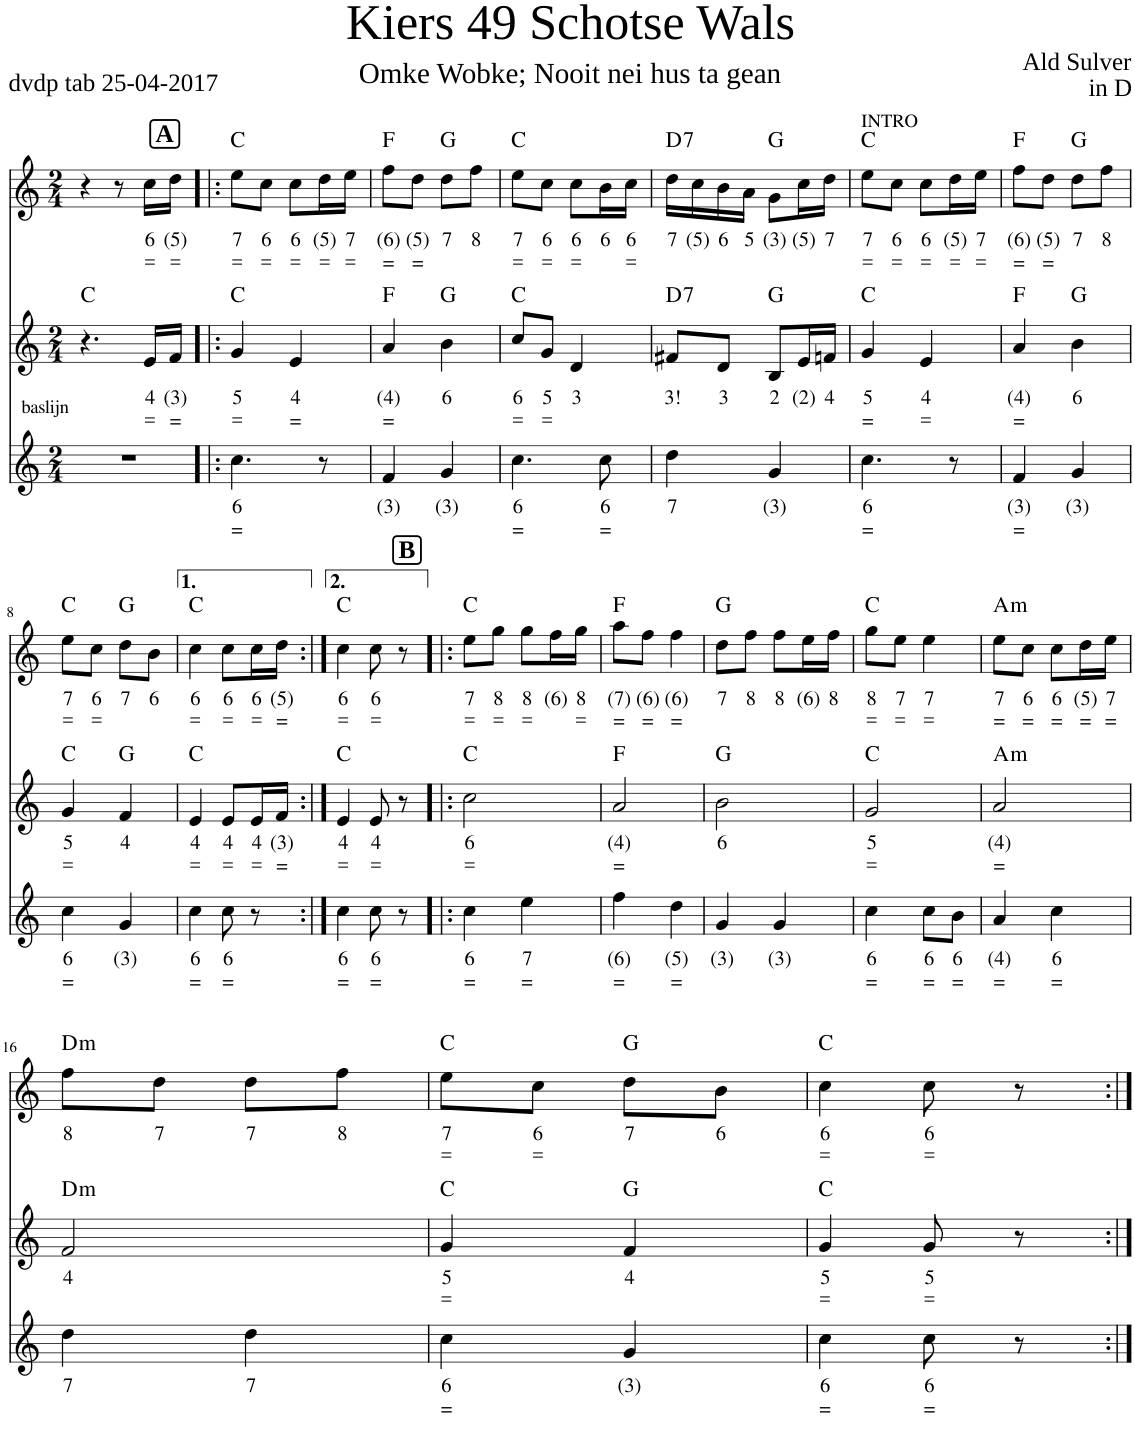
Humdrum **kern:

**kern	**text	**text	**kern	**text	**text	**kern	**text	**text	**harte
*part3	*part3	*part3	*part2	*part2	*part2	*part1	*part1	*part1	*part1
*staff3	*staff3	*staff3	*staff2	*staff2	*staff2	*staff1	*staff1	*staff1	*
*I"Bas	*	*	*I"Voice	*	*	*I"Voice	*	*	*
*clefG2	*	*	*clefG2	*	*	*clefG2	*	*	*
*k[]	*	*	*k[]	*	*	*k[]	*	*	*
*M2/4	*	*	*M2/4	*	*	*M2/4	*	*	*
=1	=1	=1	=1	=1	=1	=1	=1	=1	=1
!LO:TX:a:t=baslijn	!	!	!	!	!	!	!	!	!
2r	.	.	4.r	.	.	4r	.	.	.
.	.	.	.	.	.	8r	.	.	.
!	!	!	!	!LO:LY:b	!LO:LY:b	!	!LO:LY:b	!LO:LY:b	!
.	.	.	16e/LL	4	=	16cc\LL	6	=	.
!	!	!	!	!LO:LY:b	!LO:LY:b	!	!LO:LY:b	!LO:LY:b	!
.	.	.	16f/JJ	(3)	=	16dd\JJ	(5)	=	.
!!LO:REH:place=s1:a:B:cj:fs=13.5337:t=A
=2!|:	=2!|:	=2!|:	=2!|:	=2!|:	=2!|:	=2!|:	=2!|:	=2!|:	=2!|:
!	!LO:LY:b	!LO:LY:b	!	!LO:LY:b	!LO:LY:b	!	!LO:LY:b	!LO:LY:b	!
4.cc\	6	=	4g/	5	=	8ee\L	7	=	C:maj
!	!	!	!	!	!	!	!LO:LY:b	!LO:LY:b	!
.	.	.	.	.	.	8cc\J	6	=	.
!	!	!	!	!LO:LY:b	!LO:LY:b	!	!LO:LY:b	!LO:LY:b	!
.	.	.	4e/	4	=	8cc\L	6	=	.
!	!	!	!	!	!	!	!LO:LY:b	!LO:LY:b	!
8r	.	.	.	.	.	16dd\L	(5)	=	.
!	!	!	!	!	!	!	!LO:LY:b	!LO:LY:b	!
.	.	.	.	.	.	16ee\JJ	7	=	.
=3	=3	=3	=3	=3	=3	=3	=3	=3	=3
!	!LO:LY:b	!	!	!LO:LY:b	!LO:LY:b	!	!LO:LY:b	!LO:LY:b	!
4f/	(3)	.	4a/	(4)	=	8ff\L	(6)	=	F:maj
!	!	!	!	!	!	!	!LO:LY:b	!LO:LY:b	!
.	.	.	.	.	.	8dd\J	(5)	=	.
!	!LO:LY:b	!	!	!LO:LY:b	!	!	!LO:LY:b	!	!
4g/	(3)	.	4b\	6	.	8dd\L	7	.	G:maj
!	!	!	!	!	!	!	!LO:LY:b	!	!
.	.	.	.	.	.	8ff\J	8	.	.
=4	=4	=4	=4	=4	=4	=4	=4	=4	=4
!	!LO:LY:b	!LO:LY:b	!	!LO:LY:b	!LO:LY:b	!	!LO:LY:b	!LO:LY:b	!
4.cc\	6	=	8cc/L	6	=	8ee\L	7	=	C:maj
!	!	!	!	!LO:LY:b	!LO:LY:b	!	!LO:LY:b	!LO:LY:b	!
.	.	.	8g/J	5	=	8cc\J	6	=	.
!	!	!	!	!LO:LY:b	!	!	!LO:LY:b	!LO:LY:b	!
.	.	.	4d/	3	.	8cc\L	6	=	.
!	!LO:LY:b	!LO:LY:b	!	!	!	!	!LO:LY:b	!	!
8cc\	6	=	.	.	.	16b\L	6	.	.
!	!	!	!	!	!	!	!LO:LY:b	!LO:LY:b	!
.	.	.	.	.	.	16cc\JJ	6	=	.
=5	=5	=5	=5	=5	=5	=5	=5	=5	=5
!	!LO:LY:b	!	!	!LO:LY:b	!	!	!LO:LY:b	!	!LO:H:kt=7
4dd\	7	.	8f#X/L	3!	.	16dd\LL	7	.	D:7
!	!	!	!	!	!	!	!LO:LY:b	!	!
.	.	.	.	.	.	16cc\	(5)	.	.
!	!	!	!	!LO:LY:b	!	!	!LO:LY:b	!	!
.	.	.	8d/J	3	.	16b\	6	.	.
!	!	!	!	!	!	!	!LO:LY:b	!	!
.	.	.	.	.	.	16a\JJ	5	.	.
!	!LO:LY:b	!	!	!LO:LY:b	!	!	!LO:LY:b	!	!
4g/	(3)	.	8B/L	2	.	8g\L	(3)	.	G:maj
!	!	!	!	!LO:LY:b	!	!	!LO:LY:b	!	!
.	.	.	16e/L	(2)	.	16cc\L	(5)	.	.
!	!	!	!	!LO:LY:b	!	!	!LO:LY:b	!	!
.	.	.	16fn/JJ	4	.	16dd\JJ	7	.	.
=6	=6	=6	=6	=6	=6	=6	=6	=6	=6
!	!	!	!	!	!	!LO:TX:a:t=INTRO	!	!	!
!	!LO:LY:b	!LO:LY:b	!	!LO:LY:b	!LO:LY:b	!	!LO:LY:b	!LO:LY:b	!
4.cc\	6	=	4g/	5	=	8ee\L	7	=	C:maj
!	!	!	!	!	!	!	!LO:LY:b	!LO:LY:b	!
.	.	.	.	.	.	8cc\J	6	=	.
!	!	!	!	!LO:LY:b	!LO:LY:b	!	!LO:LY:b	!LO:LY:b	!
.	.	.	4e/	4	=	8cc\L	6	=	.
!	!	!	!	!	!	!	!LO:LY:b	!LO:LY:b	!
8r	.	.	.	.	.	16dd\L	(5)	=	.
!	!	!	!	!	!	!	!LO:LY:b	!LO:LY:b	!
.	.	.	.	.	.	16ee\JJ	7	=	.
=7	=7	=7	=7	=7	=7	=7	=7	=7	=7
!	!LO:LY:b	!LO:LY:b	!	!LO:LY:b	!LO:LY:b	!	!LO:LY:b	!LO:LY:b	!
4f/	(3)	=	4a/	(4)	=	8ff\L	(6)	=	F:maj
!	!	!	!	!	!	!	!LO:LY:b	!LO:LY:b	!
.	.	.	.	.	.	8dd\J	(5)	=	.
!	!LO:LY:b	!	!	!LO:LY:b	!	!	!LO:LY:b	!	!
4g/	(3)	.	4b\	6	.	8dd\L	7	.	G:maj
!	!	!	!	!	!	!	!LO:LY:b	!	!
.	.	.	.	.	.	8ff\J	8	.	.
!!LO:LB:g=z
=8	=8	=8	=8	=8	=8	=8	=8	=8	=8
!	!LO:LY:b	!LO:LY:b	!	!LO:LY:b	!LO:LY:b	!	!LO:LY:b	!LO:LY:b	!
4cc\	6	=	4g/	5	=	8ee\L	7	=	C:maj
!	!	!	!	!	!	!	!LO:LY:b	!LO:LY:b	!
.	.	.	.	.	.	8cc\J	6	=	.
!	!LO:LY:b	!	!	!LO:LY:b	!	!	!LO:LY:b	!	!
4g/	(3)	.	4f/	4	.	8dd\L	7	.	G:maj
!	!	!	!	!	!	!	!LO:LY:b	!	!
.	.	.	.	.	.	8b\J	6	.	.
=9	=9	=9	=9	=9	=9	=9	=9	=9	=9
!	!LO:LY:b	!LO:LY:b	!	!LO:LY:b	!LO:LY:b	!	!LO:LY:b	!LO:LY:b	!
4cc\	6	=	4e/	4	=	4cc\	6	=	C:maj
!	!LO:LY:b	!LO:LY:b	!	!LO:LY:b	!LO:LY:b	!	!LO:LY:b	!LO:LY:b	!
8cc\	6	=	8e/L	4	=	8cc\L	6	=	.
!	!	!	!	!LO:LY:b	!LO:LY:b	!	!LO:LY:b	!LO:LY:b	!
8r	.	.	16e/L	4	=	16cc\L	6	=	.
!	!	!	!	!LO:LY:b	!LO:LY:b	!	!LO:LY:b	!LO:LY:b	!
.	.	.	16f/JJ	(3)	=	16dd\JJ	(5)	=	.
=10:|!	=10:|!	=10:|!	=10:|!	=10:|!	=10:|!	=10:|!	=10:|!	=10:|!	=10:|!
!	!LO:LY:b	!LO:LY:b	!	!LO:LY:b	!LO:LY:b	!	!LO:LY:b	!LO:LY:b	!
4cc\	6	=	4e/	4	=	4cc\	6	=	C:maj
!	!LO:LY:b	!LO:LY:b	!	!LO:LY:b	!LO:LY:b	!	!LO:LY:b	!LO:LY:b	!
8cc\	6	=	8e/	4	=	8cc\	6	=	.
8r	.	.	8r	.	.	8r	.	.	.
!!LO:REH:place=s1:a:B:cj:fs=13.5337:t=B
=11!|:	=11!|:	=11!|:	=11!|:	=11!|:	=11!|:	=11!|:	=11!|:	=11!|:	=11!|:
!	!LO:LY:b	!LO:LY:b	!	!LO:LY:b	!LO:LY:b	!	!LO:LY:b	!LO:LY:b	!
4cc\	6	=	2cc\	6	=	8ee\L	7	=	C:maj
!	!	!	!	!	!	!	!LO:LY:b	!LO:LY:b	!
.	.	.	.	.	.	8gg\J	8	=	.
!	!LO:LY:b	!LO:LY:b	!	!	!	!	!LO:LY:b	!LO:LY:b	!
4ee\	7	=	.	.	.	8gg\L	8	=	.
!	!	!	!	!	!	!	!LO:LY:b	!	!
.	.	.	.	.	.	16ff\L	(6)	.	.
!	!	!	!	!	!	!	!LO:LY:b	!LO:LY:b	!
.	.	.	.	.	.	16gg\JJ	8	=	.
=12	=12	=12	=12	=12	=12	=12	=12	=12	=12
!	!LO:LY:b	!LO:LY:b	!	!LO:LY:b	!LO:LY:b	!	!LO:LY:b	!LO:LY:b	!
4ff\	(6)	=	2a/	(4)	=	8aa\L	(7)	=	F:maj
!	!	!	!	!	!	!	!LO:LY:b	!LO:LY:b	!
.	.	.	.	.	.	8ff\J	(6)	=	.
!	!LO:LY:b	!LO:LY:b	!	!	!	!	!LO:LY:b	!LO:LY:b	!
4dd\	(5)	=	.	.	.	4ff\	(6)	=	.
=13	=13	=13	=13	=13	=13	=13	=13	=13	=13
!	!LO:LY:b	!	!	!LO:LY:b	!	!	!LO:LY:b	!	!
4g/	(3)	.	2b\	6	.	8dd\L	7	.	G:maj
!	!	!	!	!	!	!	!LO:LY:b	!	!
.	.	.	.	.	.	8ff\J	8	.	.
!	!LO:LY:b	!	!	!	!	!	!LO:LY:b	!	!
4g/	(3)	.	.	.	.	8ff\L	8	.	.
!	!	!	!	!	!	!	!LO:LY:b	!	!
.	.	.	.	.	.	16ee\L	(6)	.	.
!	!	!	!	!	!	!	!LO:LY:b	!	!
.	.	.	.	.	.	16ff\JJ	8	.	.
=14	=14	=14	=14	=14	=14	=14	=14	=14	=14
!	!LO:LY:b	!LO:LY:b	!	!LO:LY:b	!LO:LY:b	!	!LO:LY:b	!LO:LY:b	!
4cc\	6	=	2g/	5	=	8gg\L	8	=	C:maj
!	!	!	!	!	!	!	!LO:LY:b	!LO:LY:b	!
.	.	.	.	.	.	8ee\J	7	=	.
!	!LO:LY:b	!LO:LY:b	!	!	!	!	!LO:LY:b	!LO:LY:b	!
8cc\L	6	=	.	.	.	4ee\	7	=	.
!	!LO:LY:b	!LO:LY:b	!	!	!	!	!	!	!
8b\J	6	=	.	.	.	.	.	.	.
=15	=15	=15	=15	=15	=15	=15	=15	=15	=15
!	!LO:LY:b	!LO:LY:b	!	!LO:LY:b	!LO:LY:b	!	!LO:LY:b	!LO:LY:b	!LO:H:kt=m
4a/	(4)	=	2a/	(4)	=	8ee\L	7	=	A:min
!	!	!	!	!	!	!	!LO:LY:b	!LO:LY:b	!
.	.	.	.	.	.	8cc\J	6	=	.
!	!LO:LY:b	!LO:LY:b	!	!	!	!	!LO:LY:b	!LO:LY:b	!
4cc\	6	=	.	.	.	8cc\L	6	=	.
!	!	!	!	!	!	!	!LO:LY:b	!LO:LY:b	!
.	.	.	.	.	.	16dd\L	(5)	=	.
!	!	!	!	!	!	!	!LO:LY:b	!LO:LY:b	!
.	.	.	.	.	.	16ee\JJ	7	=	.
!!LO:LB:g=z
=16	=16	=16	=16	=16	=16	=16	=16	=16	=16
!	!LO:LY:b	!	!	!LO:LY:b	!	!	!LO:LY:b	!	!LO:H:kt=m
4dd\	7	.	2f/	4	.	8ff\L	8	.	D:min
!	!	!	!	!	!	!	!LO:LY:b	!	!
.	.	.	.	.	.	8dd\J	7	.	.
!	!LO:LY:b	!	!	!	!	!	!LO:LY:b	!	!
4dd\	7	.	.	.	.	8dd\L	7	.	.
!	!	!	!	!	!	!	!LO:LY:b	!	!
.	.	.	.	.	.	8ff\J	8	.	.
=17	=17	=17	=17	=17	=17	=17	=17	=17	=17
!	!LO:LY:b	!LO:LY:b	!	!LO:LY:b	!LO:LY:b	!	!LO:LY:b	!LO:LY:b	!
4cc\	6	=	4g/	5	=	8ee\L	7	=	C:maj
!	!	!	!	!	!	!	!LO:LY:b	!LO:LY:b	!
.	.	.	.	.	.	8cc\J	6	=	.
!	!LO:LY:b	!	!	!LO:LY:b	!	!	!LO:LY:b	!	!
4g/	(3)	.	4f/	4	.	8dd\L	7	.	G:maj
!	!	!	!	!	!	!	!LO:LY:b	!	!
.	.	.	.	.	.	8b\J	6	.	.
=18	=18	=18	=18	=18	=18	=18	=18	=18	=18
!	!LO:LY:b	!LO:LY:b	!	!LO:LY:b	!LO:LY:b	!	!LO:LY:b	!LO:LY:b	!
4cc\	6	=	4g/	5	=	4cc\	6	=	C:maj
!	!LO:LY:b	!LO:LY:b	!	!LO:LY:b	!LO:LY:b	!	!LO:LY:b	!LO:LY:b	!
8cc\	6	=	8g/	5	=	8cc\	6	=	.
8r	.	.	8r	.	.	8r	.	.	.
=:|!	=:|!	=:|!	=:|!	=:|!	=:|!	=:|!	=:|!	=:|!	=:|!
*-	*-	*-	*-	*-	*-	*-	*-	*-	*-
